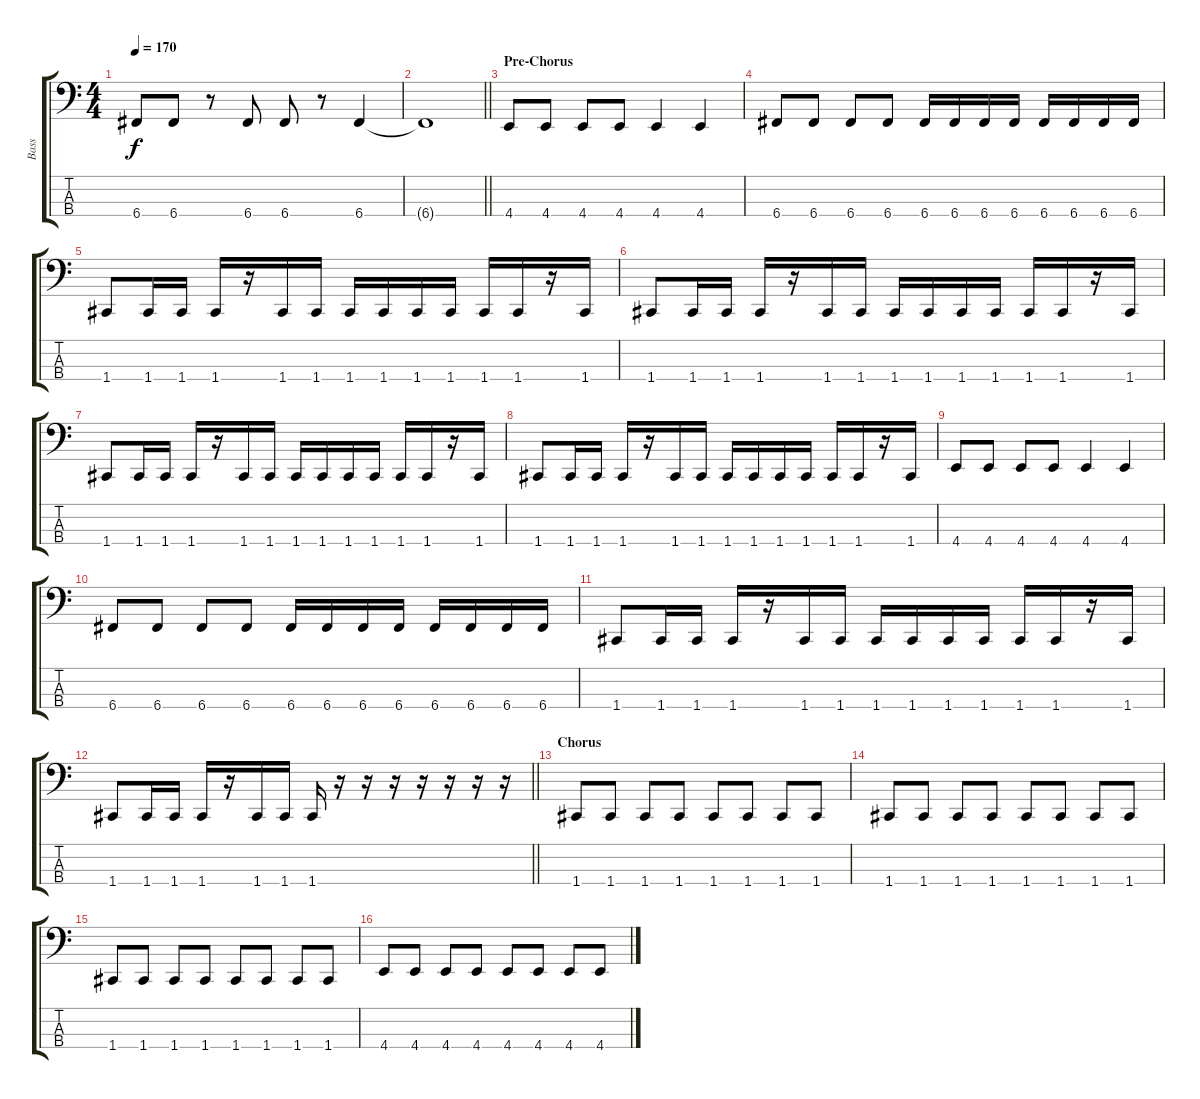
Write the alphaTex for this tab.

\track ("Bass" "Bass") {instrument electricbassfinger}
\staff {score tabs}
\tuning (F2 C2 G1 C1) {hide}
\ts (4 4)
\tempo 170
\clef f4
\ks c
6.4.8{dy f} 6.4.8 r.8 6.4.8 6.4.8 r.8 6.4.4 |
\barLineRight lightlight
6.4{t}.1 |
\section ("" "Pre-Chorus")
4.4.8 4.4.8 4.4.8 4.4.8 4.4.4 4.4.4 |
6.4.8 6.4.8 6.4.8 6.4.8 6.4.16 6.4.16 6.4.16 6.4.16 6.4.16 6.4.16 6.4.16 6.4.16 |
1.4.8 1.4.16 1.4.16 1.4.16 r.16 1.4.16 1.4.16 1.4.16 1.4.16 1.4.16 1.4.16 1.4.16 1.4.16 r.16 1.4.16 |
1.4.8 1.4.16 1.4.16 1.4.16 r.16 1.4.16 1.4.16 1.4.16 1.4.16 1.4.16 1.4.16 1.4.16 1.4.16 r.16 1.4.16 |
1.4.8 1.4.16 1.4.16 1.4.16 r.16 1.4.16 1.4.16 1.4.16 1.4.16 1.4.16 1.4.16 1.4.16 1.4.16 r.16 1.4.16 |
1.4.8 1.4.16 1.4.16 1.4.16 r.16 1.4.16 1.4.16 1.4.16 1.4.16 1.4.16 1.4.16 1.4.16 1.4.16 r.16 1.4.16 |
4.4.8 4.4.8 4.4.8 4.4.8 4.4.4 4.4.4 |
6.4.8 6.4.8 6.4.8 6.4.8 6.4.16 6.4.16 6.4.16 6.4.16 6.4.16 6.4.16 6.4.16 6.4.16 |
1.4.8 1.4.16 1.4.16 1.4.16 r.16 1.4.16 1.4.16 1.4.16 1.4.16 1.4.16 1.4.16 1.4.16 1.4.16 r.16 1.4.16 |
\barLineRight lightlight
1.4.8 1.4.16 1.4.16 1.4.16 r.16 1.4.16 1.4.16 1.4.16 r.16 r.16 r.16 r.16 r.16 r.16 r.16 |
\section ("" "Chorus")
1.4.8 1.4.8 1.4.8 1.4.8 1.4.8 1.4.8 1.4.8 1.4.8 |
1.4.8 1.4.8 1.4.8 1.4.8 1.4.8 1.4.8 1.4.8 1.4.8 |
1.4.8 1.4.8 1.4.8 1.4.8 1.4.8 1.4.8 1.4.8 1.4.8 |
4.4.8 4.4.8 4.4.8 4.4.8 4.4.8 4.4.8 4.4.8 4.4.8
